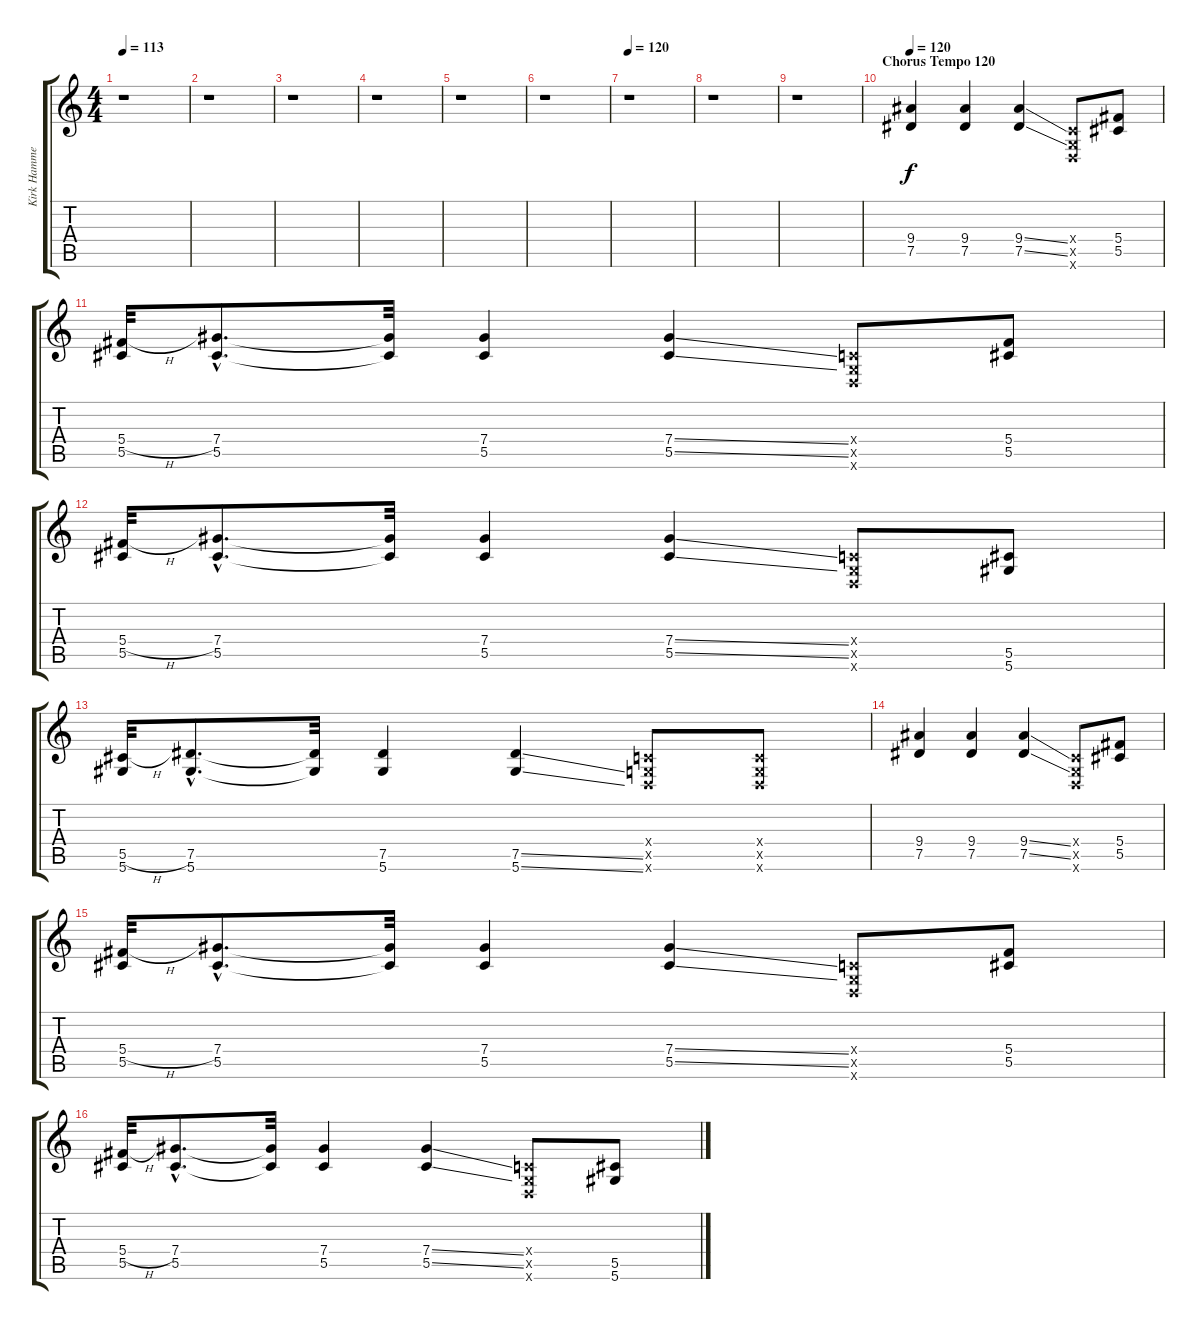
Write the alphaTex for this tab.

\track ("Kirk Hammett distortion" "Kirk Hamme") {instrument distortionguitar}
\staff {score tabs}
\tuning (Eb4 Bb3 Gb3 Db3 Ab2 Eb2) {hide}
\ts (4 4)
\tempo 113
\clef g2
\ks c
r.1{dy f} |
r.1 |
r.1 |
r.1 |
r.1 |
r.1 |
\tempo 120
r.1 |
r.1 |
r.1 |
\section ("" "Chorus Tempo 120")
\tempo 120
(9.4 7.5).4{volume 14} (9.4 7.5).4 (9.4{ss} 7.5{ss}).4 (-1.4{x} -1.5{x} -1.6{x}).8 (5.4 5.5).8 |
(5.4{h} 5.5).32 (7.4{hac} 5.5{hac}).8{d} (7.4{t} 5.5{t}).32 (7.4 5.5).4 (7.4{ss} 5.5{ss}).4 (-1.4{x} -1.5{x} -1.6{x}).8 (5.4 5.5).8 |
(5.4{h} 5.5).32 (7.4{hac} 5.5{hac}).8{d} (7.4{t} 5.5{t}).32 (7.4 5.5).4 (7.4{ss} 5.5{ss}).4 (-1.4{x} -1.5{x} -1.6{x}).8 (5.5 5.6).8 |
(5.5{h} 5.6).32 (7.5{hac} 5.6{hac}).8{d} (7.5{t} 5.6{t}).32 (7.5 5.6).4 (7.5{ss} 5.6{ss}).4 (-1.4{x} -1.5{x} -1.6{x}).8 (-1.4{x} -1.5{x} -1.6{x}).8 |
(9.4 7.5).4 (9.4 7.5).4 (9.4{ss} 7.5{ss}).4 (-1.4{x} -1.5{x} -1.6{x}).8 (5.4 5.5).8 |
(5.4{h} 5.5).32 (7.4{hac} 5.5{hac}).8{d} (7.4{t} 5.5{t}).32 (7.4 5.5).4 (7.4{ss} 5.5{ss}).4 (-1.4{x} -1.5{x} -1.6{x}).8 (5.4 5.5).8 |
(5.4{h} 5.5).32 (7.4{hac} 5.5{hac}).8{d} (7.4{t} 5.5{t}).32 (7.4 5.5).4 (7.4{ss} 5.5{ss}).4 (-1.4{x} -1.5{x} -1.6{x}).8 (5.5 5.6).8
